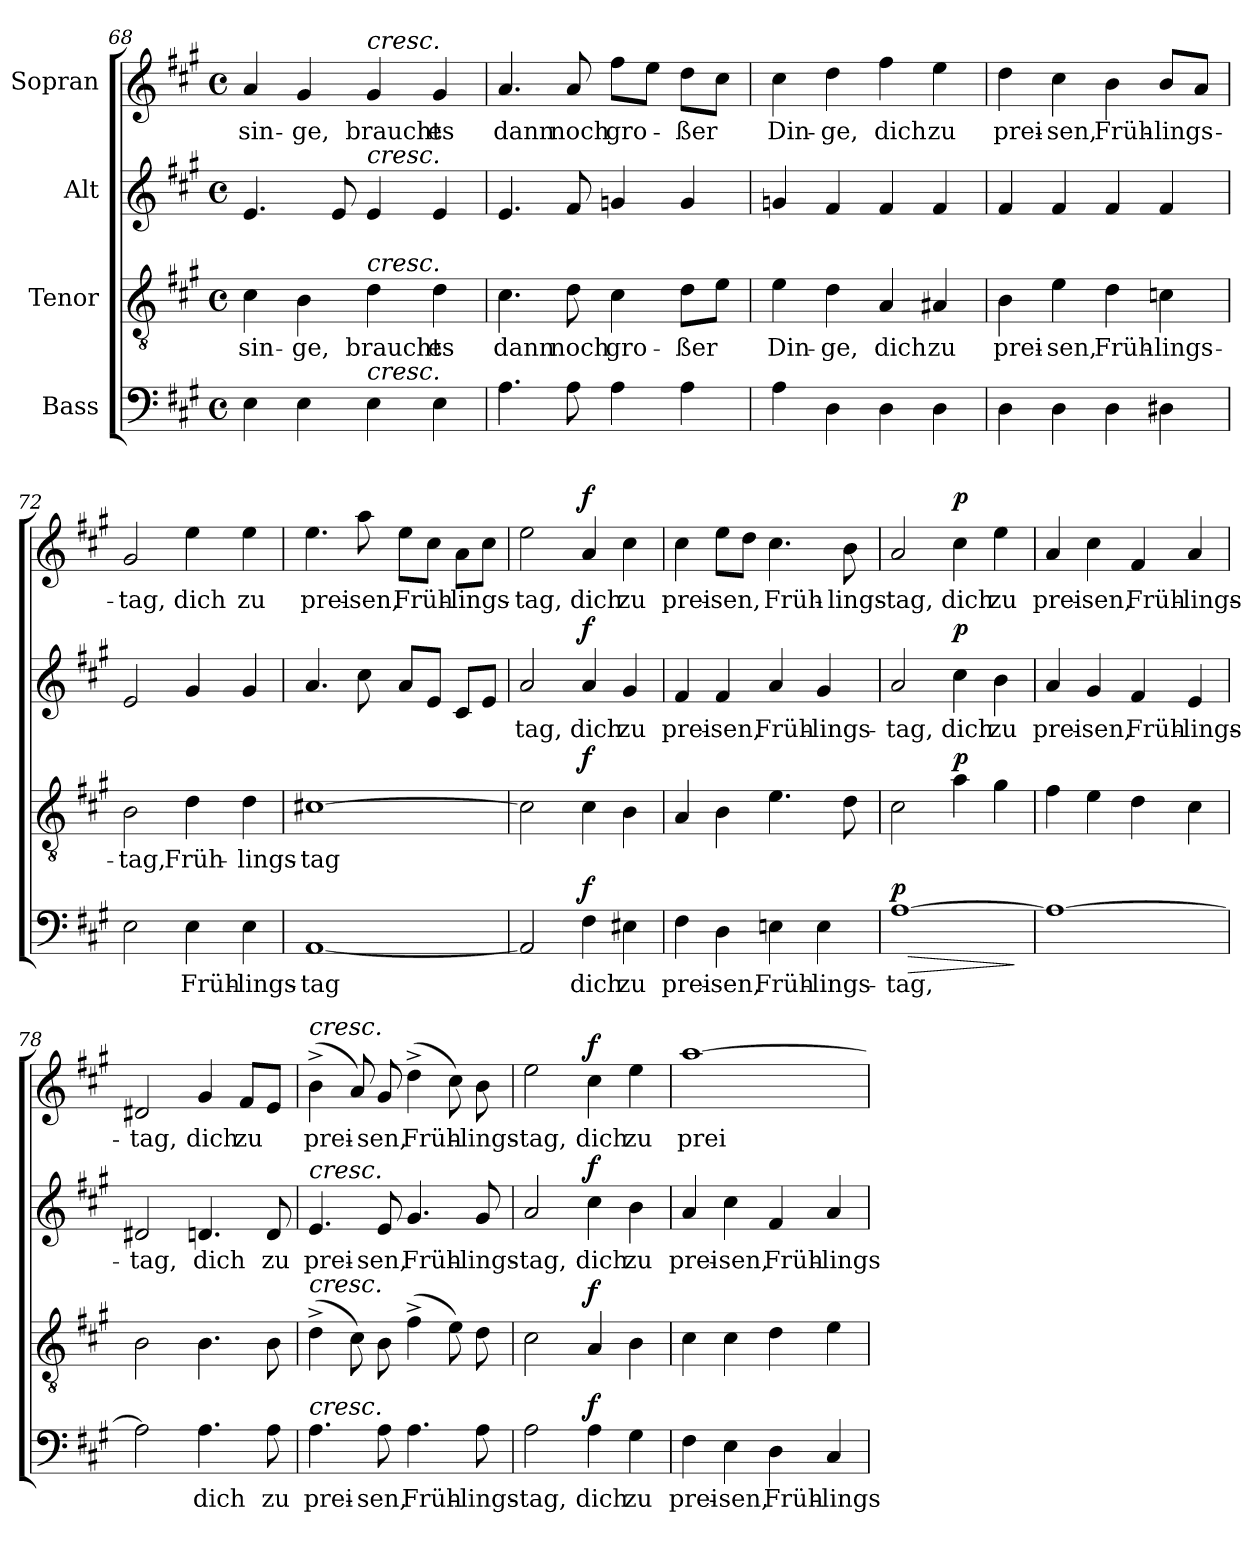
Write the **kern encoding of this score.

**kern	**text	**dynam	**kern	**text	**dynam	**kern	**text	**dynam	**kern	**text	**dynam
*part4	*part4	*part4	*part3	*part3	*part3	*part2	*part2	*part2	*part1	*part1	*part1
*staff4	*staff4	*staff4	*staff3	*staff3	*staff3	*staff2	*staff2	*staff2	*staff1	*staff1	*staff1
*I"Bass	*	*	*I"Tenor	*	*	*I"Alt	*	*	*I"Sopran	*	*
*clefF4	*	*	*clefGv2	*	*	*clefG2	*	*	*clefG2	*	*
*k[f#c#g#]	*	*	*k[f#c#g#]	*	*	*k[f#c#g#]	*	*	*k[f#c#g#]	*	*
*M4/4	*	*	*M4/4	*	*	*M4/4	*	*	*M4/4	*	*
*met(c)	*	*	*met(c)	*	*	*met(c)	*	*	*met(c)	*	*
=68	=68	=68	=68	=68	=68	=68	=68	=68	=68	=68	=68
4E\	.	.	4c#\	sin-	.	4.e/	.	.	4a/	sin-	.
4E\	.	.	4B\	-ge,	.	.	.	.	4g#/	-ge,	.
.	.	.	.	.	.	8e/	.	.	.	.	.
!	!	!	!	!	!	!	!	!	!LO:TX:a:i:t=cresc.	!	!
!	!	!	!	!	!	!LO:TX:a:i:t=cresc.	!	!	!	!	!
!	!	!	!LO:TX:a:i:t=cresc.	!	!	!	!	!	!	!	!
!LO:TX:a:i:t=cresc.	!	!	!	!	!	!	!	!	!	!	!
4E\	.	.	4d\	braucht	.	4e/	.	.	4g#/	braucht	.
4E\	.	.	4d\	es	.	4e/	.	.	4g#/	es	.
!!LO:PB:g=z
=69	=69	=69	=69	=69	=69	=69	=69	=69	=69	=69	=69
4.A\	.	.	4.c#\	dann	.	4.e/	.	.	4.a/	dann	.
8A\	.	.	8d\	noch	.	8f#/	.	.	8a/	noch	.
4A\	.	.	4c#\	gro-	.	4gn/	.	.	8ff#\L	gro-	.
.	.	.	.	.	.	.	.	.	8ee\J	.	.
4A\	.	.	8d\L	-ßer	.	4g/	.	.	8dd\L	-ßer	.
.	.	.	8e\J	.	.	.	.	.	8cc#\J	.	.
=70	=70	=70	=70	=70	=70	=70	=70	=70	=70	=70	=70
4A\	.	.	4e\	Din-	.	4gn/	.	.	4cc#\	Din-	.
4D\	.	.	4d\	-ge,	.	4f#/	.	.	4dd\	-ge,	.
4D\	.	.	4A/	dich	.	4f#/	.	.	4ff#\	dich	.
4D\	.	.	4A#X/	zu	.	4f#/	.	.	4ee\	zu	.
=71	=71	=71	=71	=71	=71	=71	=71	=71	=71	=71	=71
4D\	.	.	4B\	prei-	.	4f#/	.	.	4dd\	prei-	.
4D\	.	.	4e\	-sen,	.	4f#/	.	.	4cc#\	-sen,	.
4D\	.	.	4d\	Früh-	.	4f#/	.	.	4b\	Früh-	.
4D#X\	.	.	4cn\	-lings-	.	4f#/	.	.	8b/L	-lings-	.
.	.	.	.	.	.	.	.	.	8a/J	.	.
=72	=72	=72	=72	=72	=72	=72	=72	=72	=72	=72	=72
2E\	.	.	2B\	-tag,	.	2e/	.	.	2g#/	-tag,	.
4E\	Früh-	.	4d\	Früh-	.	4g#/	.	.	4ee\	dich	.
4E\	-lings-	.	4d\	-lings-	.	4g#/	.	.	4ee\	zu	.
=73	=73	=73	=73	=73	=73	=73	=73	=73	=73	=73	=73
[1AA	-tag	.	[1c#X	-tag	.	4.a/	.	.	4.ee\	prei-	.
.	.	.	.	.	.	8cc#\	.	.	8aa\	-sen,	.
.	.	.	.	.	.	8a/L	.	.	8ee\L	Früh-	.
.	.	.	.	.	.	8e/J	.	.	8cc#\J	.	.
.	.	.	.	.	.	8c#/L	.	.	8a\L	-lings-	.
.	.	.	.	.	.	8e/J	.	.	8cc#\J	.	.
!!LO:LB:g=z
=74	=74	=74	=74	=74	=74	=74	=74	=74	=74	=74	=74
2AA/]	.	.	2c#\]	.	.	2a/	-tag,	.	2ee\	-tag,	.
!	!	!LO:DY:a	!	!	!LO:DY:a	!	!	!LO:DY:a	!	!	!LO:DY:a
4F#\	dich	f	4c#\	.	f	4a/	dich	f	4a/	dich	f
4E#X\	zu	.	4B\	.	.	4g#/	zu	.	4cc#\	zu	.
=75	=75	=75	=75	=75	=75	=75	=75	=75	=75	=75	=75
4F#\	prei-	.	4A/	.	.	4f#/	prei-	.	4cc#\	prei-	.
4D\	-sen,	.	4B\	.	.	4f#/	-sen,	.	8ee\L	-sen,	.
.	.	.	.	.	.	.	.	.	8dd\J	.	.
4En\	Früh-	.	4.e\	.	.	4a/	Früh-	.	4.cc#\	Früh-	.
4E\	-lings-	.	.	.	.	4g#/	-lings-	.	.	.	.
.	.	.	8d\	.	.	.	.	.	8b\	-lings-	.
=76	=76	=76	=76	=76	=76	=76	=76	=76	=76	=76	=76
!	!	!LO:HP:b	!	!	!	!	!	!	!	!	!
!	!	!LO:DY:n=1:a	!	!	!	!	!	!	!	!	!
[1A	-tag,	> p	2c#\	.	.	2a/	-tag,	.	2a/	-tag,	.
!	!	!	!	!	!LO:DY:a	!	!	!LO:DY:a	!	!	!LO:DY:a
.	.	.	4a\	.	p	4cc#\	dich	p	4cc#\	dich	p
.	.	.	4g#\	.	.	4b\	zu	.	4ee\	zu	.
.	.	]	.	.	.	.	.	.	.	.	.
=77	=77	=77	=77	=77	=77	=77	=77	=77	=77	=77	=77
1A_	.	.	4f#\	.	.	4a/	prei-	.	4a/	prei-	.
.	.	.	4e\	.	.	4g#/	-sen,	.	4cc#\	-sen,	.
.	.	.	4d\	.	.	4f#/	Früh-	.	4f#/	Früh-	.
.	.	.	4c#\	.	.	4e/	-lings-	.	4a/	-lings-	.
=78	=78	=78	=78	=78	=78	=78	=78	=78	=78	=78	=78
2A\]	.	.	2B\	.	.	2d#X/	-tag,	.	2d#X/	-tag,	.
4.A\	dich	.	4.B\	.	.	4.dn/	dich	.	4g#/	dich	.
.	.	.	.	.	.	.	.	.	8f#/L	zu	.
8A\	zu	.	8B\	.	.	8d/	zu	.	8e/J	.	.
!!LO:LB:g=z
=79	=79	=79	=79	=79	=79	=79	=79	=79	=79	=79	=79
!	!	!	!	!	!	!	!	!	!LO:TX:a:i:t=cresc.	!	!
!	!	!	!	!	!	!LO:TX:a:i:t=cresc.	!	!	!	!	!
!	!	!	!LO:TX:a:i:t=cresc.	!	!	!	!	!	!	!	!
!LO:TX:a:i:t=cresc.	!	!	!	!	!	!	!	!	!	!	!
4.A\	prei-	.	(4d^\	.	.	4.e/	prei-	.	(4b^\	prei-	.
.	.	.	8c#\)	.	.	.	.	.	8a/)	.	.
8A\	-sen,	.	8B\	.	.	8e/	-sen,	.	8g#/	-sen,	.
4.A\	Früh-	.	(4f#^\	.	.	4.g#/	Früh-	.	(4dd^\	Früh-	.
.	.	.	8e\)	.	.	.	.	.	8cc#\)	.	.
8A\	-lings-	.	8d\	.	.	8g#/	-lings-	.	8b\	-lings-	.
=80	=80	=80	=80	=80	=80	=80	=80	=80	=80	=80	=80
2A\	-tag,	.	2c#\	.	.	2a/	-tag,	.	2ee\	-tag,	.
!	!	!LO:DY:a	!	!	!LO:DY:a	!	!	!LO:DY:a	!	!	!LO:DY:a
4A\	dich	f	4A/	.	f	4cc#\	dich	f	4cc#\	dich	f
4G#\	zu	.	4B\	.	.	4b\	zu	.	4ee\	zu	.
=81	=81	=81	=81	=81	=81	=81	=81	=81	=81	=81	=81
4F#\	prei-	.	4c#\	.	.	4a/	prei-	.	[1aa	-prei-	.
4E\	-sen,	.	4c#\	.	.	4cc#\	-sen,	.	.	.	.
4D\	Früh-	.	4d\	.	.	4f#/	Früh-	.	.	.	.
4C#/	-lings-	.	4e\	.	.	4a/	-lings-	.	.	.	.
=	=	=	=	=	=	=	=	=	=	=	=
*-	*-	*-	*-	*-	*-	*-	*-	*-	*-	*-	*-
